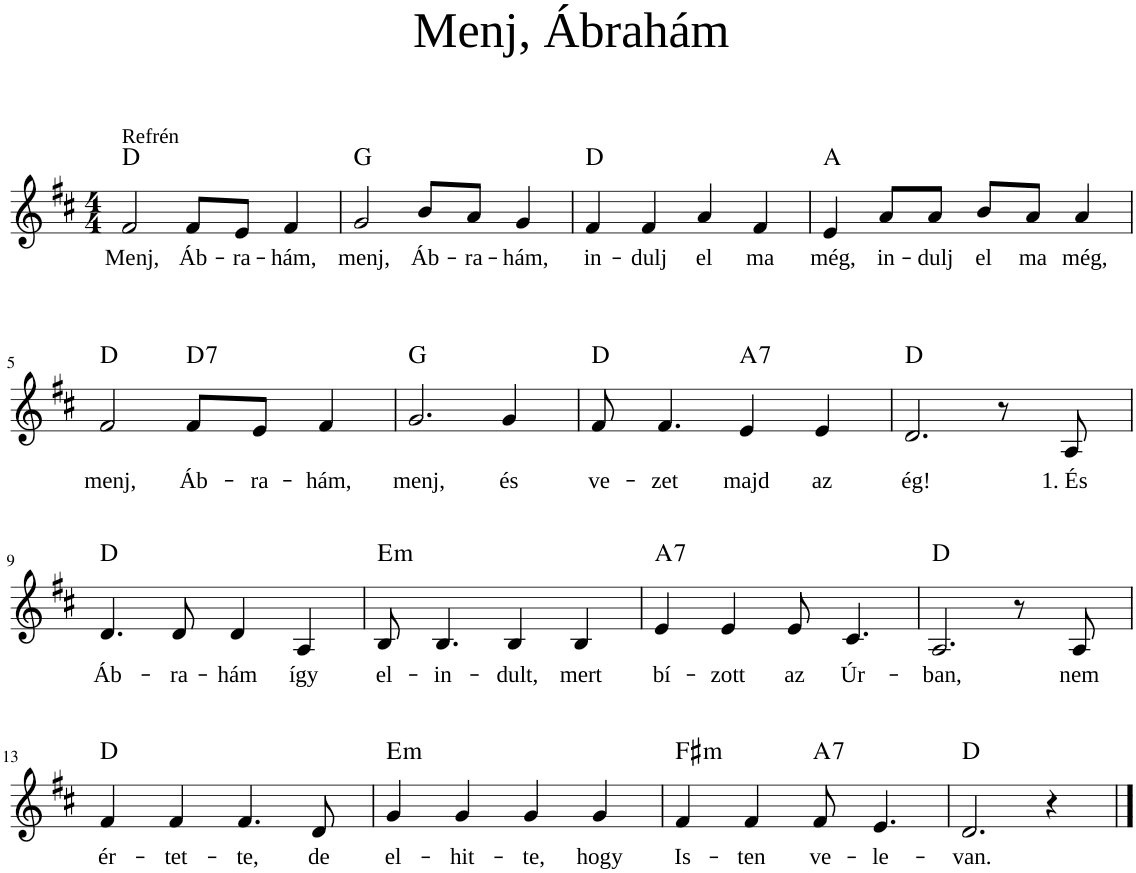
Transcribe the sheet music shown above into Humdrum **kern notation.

**kern	**text	**harte
*part1	*part1	*part1
*staff1	*staff1	*
*I"Voice	*	*
*clefG2	*	*
*k[f#c#]	*	*
*M4/4	*	*
=1	=1	=1
!LO:TX:a:t=Refrén	!	!
!	!LO:LY:b	!
2f#/	Menj,	D:maj
!	!LO:LY:b	!
8f#/L	Áb-	.
!	!LO:LY:b	!
8e/J	-ra-	.
!	!LO:LY:b	!
4f#/	-hám,	.
=2	=2	=2
!	!LO:LY:b	!
2g/	menj,	G:maj
!	!LO:LY:b	!
8b/L	Áb-	.
!	!LO:LY:b	!
8a/J	-ra-	.
!	!LO:LY:b	!
4g/	-hám,	.
=3	=3	=3
!	!LO:LY:b	!
4f#/	in-	D:maj
!	!LO:LY:b	!
4f#/	-dulj	.
!	!LO:LY:b	!
4a/	el	.
!	!LO:LY:b	!
4f#/	ma	.
=4	=4	=4
!	!LO:LY:b	!
4e/	még,	A:maj
!	!LO:LY:b	!
8a/L	in-	.
!	!LO:LY:b	!
8a/J	-dulj	.
!	!LO:LY:b	!
8b/L	el	.
!	!LO:LY:b	!
8a/J	ma	.
!	!LO:LY:b	!
4a/	még,	.
!!LO:LB:g=z
=5	=5	=5
!	!LO:LY:b	!
2f#/	menj,	D:maj
!	!LO:LY:b	!LO:H:kt=7
8f#/L	Áb-	D:7
!	!LO:LY:b	!
8e/J	-ra-	.
!	!LO:LY:b	!
4f#/	-hám,	.
=6	=6	=6
!	!LO:LY:b	!
2.g/	menj,	G:maj
!	!LO:LY:b	!
4g/	és	.
=7	=7	=7
!	!LO:LY:b	!
8f#/	ve-	D:maj
!	!LO:LY:b	!
4.f#/	-zet	.
!	!LO:LY:b	!LO:H:kt=7
4e/	majd	A:7
!	!LO:LY:b	!
4e/	az	.
=8	=8	=8
!	!LO:LY:b	!
2.d/	ég!	D:maj
8r	.	.
!	!LO:LY:b	!
8A/	1. És	.
!!LO:LB:g=z
=9	=9	=9
!	!LO:LY:b	!
4.d/	Áb-	D:maj
!	!LO:LY:b	!
8d/	-ra-	.
!	!LO:LY:b	!
4d/	-hám	.
!	!LO:LY:b	!
4A/	így	.
=10	=10	=10
!	!LO:LY:b	!LO:H:kt=m
8B/	el-	E:min
!	!LO:LY:b	!
4.B/	-in-	.
!	!LO:LY:b	!
4B/	-dult,	.
!	!LO:LY:b	!
4B/	mert	.
=11	=11	=11
!	!LO:LY:b	!LO:H:kt=7
4e/	bí-	A:7
!	!LO:LY:b	!
4e/	-zott	.
!	!LO:LY:b	!
8e/	az	.
!	!LO:LY:b	!
4.c#/	Úr-	.
=12	=12	=12
!	!LO:LY:b	!
2.A/	-ban,	D:maj
8r	.	.
!	!LO:LY:b	!
8A/	nem	.
!!LO:LB:g=z
=13	=13	=13
!	!LO:LY:b	!
4f#/	ér-	D:maj
!	!LO:LY:b	!
4f#/	-tet-	.
!	!LO:LY:b	!
4.f#/	-te,	.
!	!LO:LY:b	!
8d/	de	.
=14	=14	=14
!	!LO:LY:b	!LO:H:kt=m
4g/	el-	E:min
!	!LO:LY:b	!
4g/	-hit-	.
!	!LO:LY:b	!
4g/	-te,	.
!	!LO:LY:b	!
4g/	hogy	.
=15	=15	=15
!	!LO:LY:b	!LO:H:kt=m
4f#/	Is-	F#:min
!	!LO:LY:b	!
4f#/	-ten	.
!	!LO:LY:b	!LO:H:kt=7
8f#/	ve-	A:7
!	!LO:LY:b	!
4.e/	-le-	.
=16	=16	=16
!	!LO:LY:b	!
2.d/	-van.	D:maj
4r	.	.
==	==	==
*-	*-	*-
